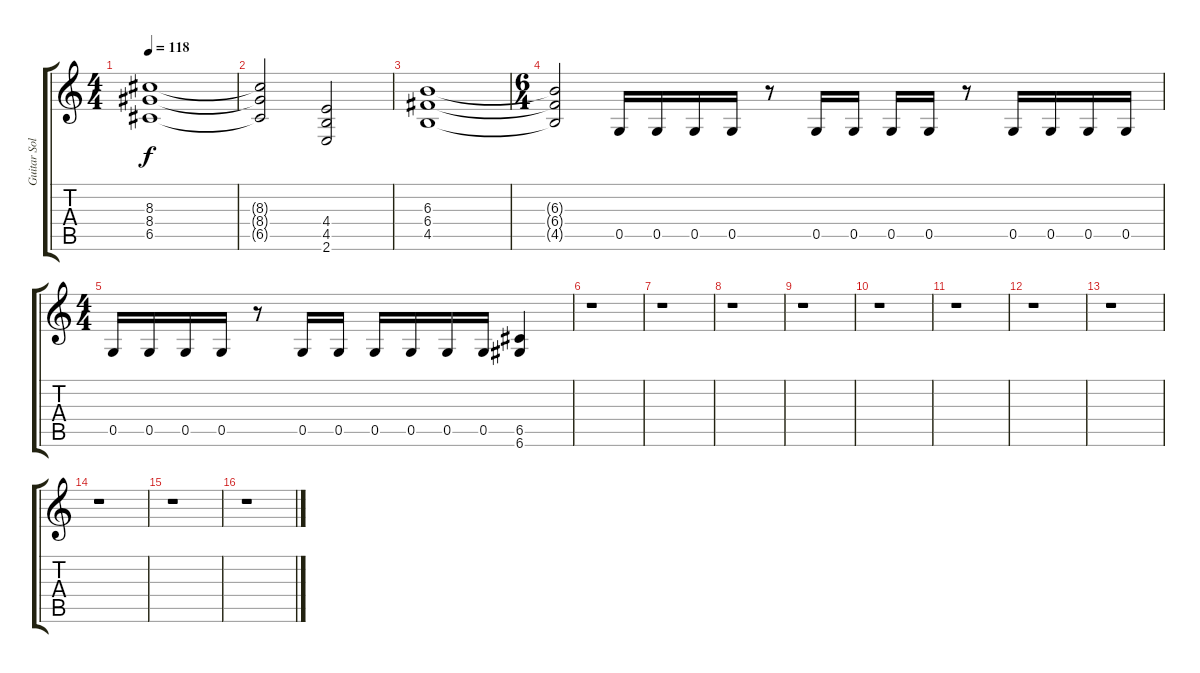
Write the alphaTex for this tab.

\track ("Guitar Solo" "Guitar Sol") {instrument distortionguitar}
\staff {score tabs}
\tuning (D4 A3 F3 C3 G2 D2) {hide}
\ts (4 4)
\tempo 118
\clef g2
\ks c
(8.3 8.4 6.5).1{dy f} |
(8.3{t} 8.4{t} 6.5{t}).2 (4.4 4.5 2.6).2 |
(6.3 6.4 4.5).1 |
\ts (6 4)
(6.3{t} 6.4{t} 4.5{t}).2 0.5.16 0.5.16 0.5.16 0.5.16 r.8 0.5.16 0.5.16 0.5.16 0.5.16 r.8 0.5.16 0.5.16 0.5.16 0.5.16 |
\ts (4 4)
0.5.16 0.5.16 0.5.16 0.5.16 r.8 0.5.16 0.5.16 0.5.16 0.5.16 0.5.16 0.5.16 (6.5 6.6).4 |
r.1 |
r.1 |
r.1 |
r.1 |
r.1 |
r.1 |
r.1 |
r.1 |
r.1 |
r.1 |
r.1
